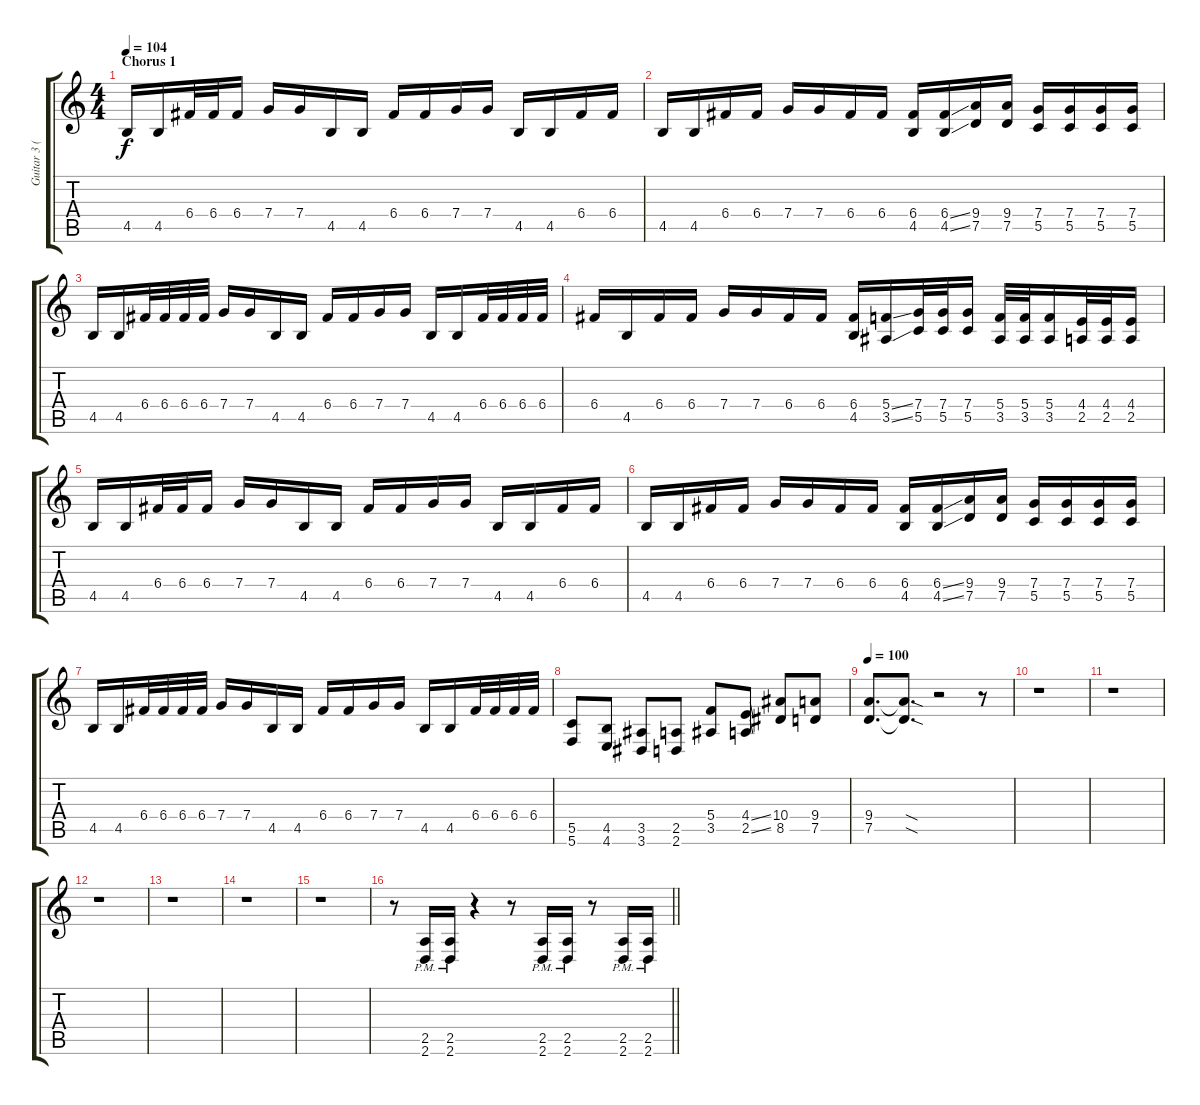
\track ("Guitar 3 (Distortion)" "Guitar 3 (") {instrument distortionguitar}
\staff {score tabs}
\tuning (D4 A3 F3 C3 G2 C2) {hide}
\ts (4 4)
\section ("" "Chorus 1")
\tempo 104
\clef g2
\ks c
4.5.16{dy f} 4.5.16 6.4.32 6.4.32 6.4.16 7.4.16 7.4.16 4.5.16 4.5.16 6.4.16 6.4.16 7.4.16 7.4.16 4.5.16 4.5.16 6.4.16 6.4.16 |
4.5.16 4.5.16 6.4.16 6.4.16 7.4.16 7.4.16 6.4.16 6.4.16 (6.4 4.5).16 (6.4{ss} 4.5{ss}).16 (9.4 7.5).16 (9.4 7.5).16 (7.4 5.5).16 (7.4 5.5).16 (7.4 5.5).16 (7.4 5.5).16 |
4.5.16 4.5.16 6.4.32 6.4.32 6.4.32 6.4.32 7.4.16 7.4.16 4.5.16 4.5.16 6.4.16 6.4.16 7.4.16 7.4.16 4.5.16 4.5.16 6.4.32 6.4.32 6.4.32 6.4.32 |
6.4.16 4.5.16 6.4.16 6.4.16 7.4.16 7.4.16 6.4.16 6.4.16 (6.4 4.5).16 (5.4{ss} 3.5{ss}).16 (7.4 5.5).32 (7.4 5.5).32 (7.4 5.5).16 (5.4 3.5).32 (5.4 3.5).32 (5.4 3.5).16 (4.4 2.5).32 (4.4 2.5).32 (4.4 2.5).16 |
4.5.16 4.5.16 6.4.32 6.4.32 6.4.16 7.4.16 7.4.16 4.5.16 4.5.16 6.4.16 6.4.16 7.4.16 7.4.16 4.5.16 4.5.16 6.4.16 6.4.16 |
4.5.16 4.5.16 6.4.16 6.4.16 7.4.16 7.4.16 6.4.16 6.4.16 (6.4 4.5).16 (6.4{ss} 4.5{ss}).16 (9.4 7.5).16 (9.4 7.5).16 (7.4 5.5).16 (7.4 5.5).16 (7.4 5.5).16 (7.4 5.5).16 |
4.5.16 4.5.16 6.4.32 6.4.32 6.4.32 6.4.32 7.4.16 7.4.16 4.5.16 4.5.16 6.4.16 6.4.16 7.4.16 7.4.16 4.5.16 4.5.16 6.4.32 6.4.32 6.4.32 6.4.32 |
(5.5 5.6).8 (4.5 4.6).8 (3.5 3.6).8 (2.5 2.6).8 (5.4 3.5).8 (4.4{ss} 2.5{ss}).8 (10.4 8.5).8 (9.4 7.5).8 |
\tempo 100
(9.4 7.5).8{d} (9.4{sod t} 7.5{sod t}).8{d} r.2 r.8 |
r.1 |
r.1 |
r.1 |
r.1 |
r.1 |
r.1 |
\barLineRight lightlight
r.8 (2.5{pm} 2.6{pm}).16 (2.5{pm} 2.6{pm}).16 r.4 r.8 (2.5{pm} 2.6{pm}).16 (2.5{pm} 2.6{pm}).16 r.8 (2.5{pm} 2.6{pm}).16 (2.5{pm} 2.6{pm}).16
